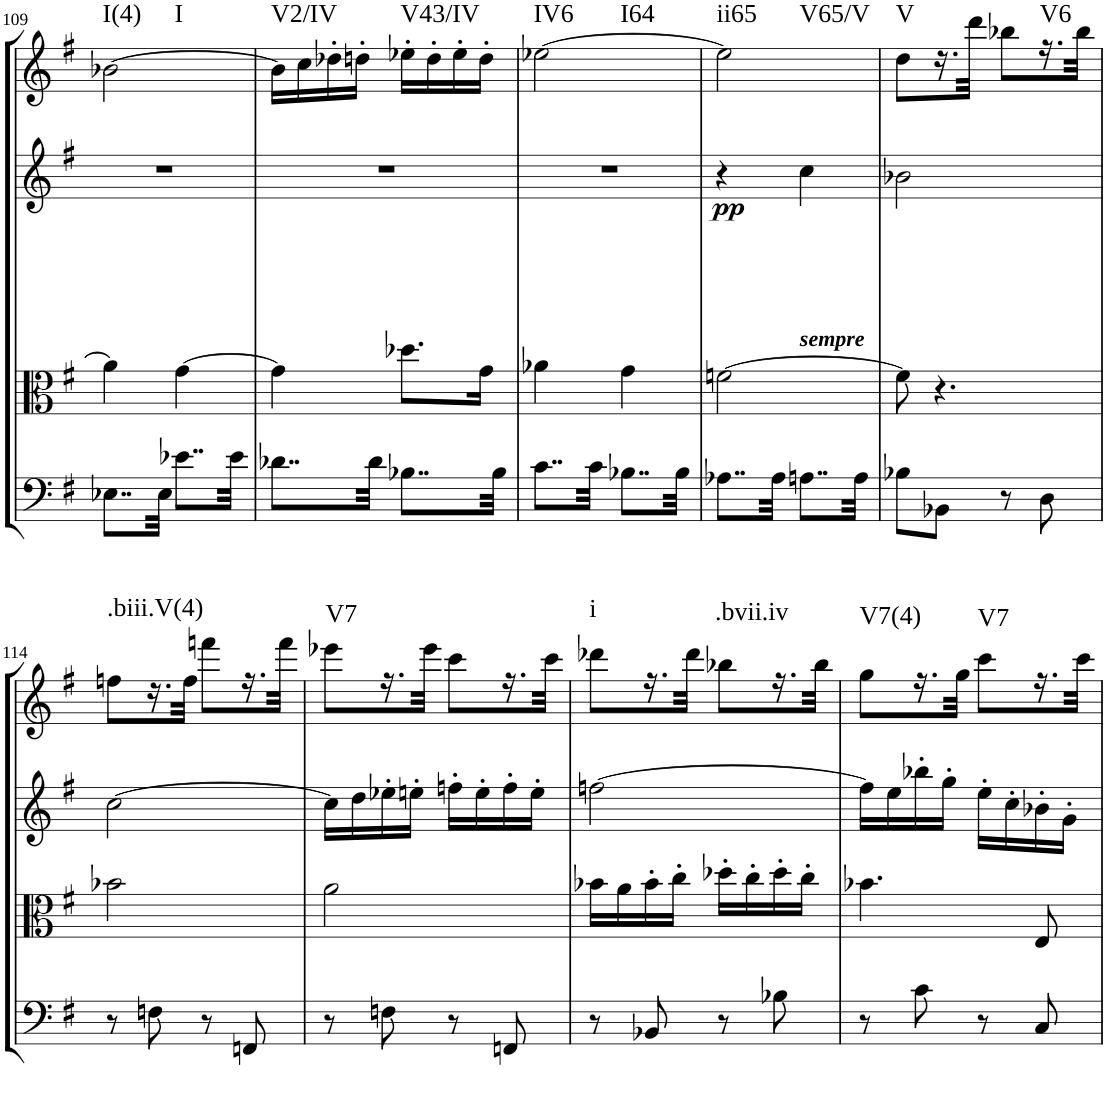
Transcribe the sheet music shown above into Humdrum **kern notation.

**kern	**kern	**kern	**dynam	**kern	**harte
*part4	*part3	*part2	*part2	*part1	*part1
*staff4	*staff3	*staff2	*staff2	*staff1	*
*I"Cello	*I"Viola	*I"2nd Violin	*	*I"1st Violin	*
*	*I'Vla	*I'Vln	*	*I'Vln	*
!!LO:PB:g=z
*clefF4	*clefC3	*clefG2	*	*clefG2	*
*k[f#]	*k[f#]	*k[f#]	*	*k[f#]	*
*G:	*G:	*G:	*	*G:	*
*M2/4	*M2/4	*M2/4	*	*M2/4	*
=109	=109	=109	=109	=109	=109
!	!	!	!	!	!LO:H:n=1:kt=I(4)
!	!	!	!	!	!LO:H:n=2:kt=I
8..E-X\L	4a-\]	2r	.	[2b-X\	N N
32E-\Jkk	.	.	.	.	.
8..e-X\L	[4g\	.	.	.	.
32e-\Jkk	.	.	.	.	.
=110	=110	=110	=110	=110	=110
!	!	!	!	!	!LO:H:kt=V2/IV
8..d-X\L	4g\]	2r	.	16b-\LL]	N
.	.	.	.	16cc\	.
.	.	.	.	16dd-X'\	.
.	.	.	.	16ddn'\JJ	.
32d-\Jkk	.	.	.	.	.
!	!	!	!	!	!LO:H:kt=V43/IV
8..B-X\L	8.dd-X\L	.	.	16ee-X'\LL	N
.	.	.	.	16dd'\	.
.	.	.	.	16ee-'\	.
.	16g\Jk	.	.	16dd'\JJ	.
32B-\Jkk	.	.	.	.	.
=111	=111	=111	=111	=111	=111
!	!	!	!	!	!LO:H:n=1:kt=IV6
!	!	!	!	!	!LO:H:n=2:kt=I64
8..c\L	4a-X\	2r	.	[2ee-X\	N N
32c\Jkk	.	.	.	.	.
8..B-X\L	4g\	.	.	.	.
32B-\Jkk	.	.	.	.	.
=112	=112	=112	=112	=112	=112
!	!	!	!LO:DY:b	!	!LO:H:n=1:kt=ii65
!	!	!	!	!	!LO:H:n=2:kt=V65/V
8..A-X\L	[2fn\	4r	pp	2ee-\]	N N
32A-\Jkk	.	.	.	.	.
!	!	!LO:TX:b:Bi:t=sempre	!	!	!
8..An\L	.	4cc\	.	.	.
32A\Jkk	.	.	.	.	.
=113	=113	=113	=113	=113	=113
!	!	!	!	!	!LO:H:kt=V
8B-X\L	8f\]	2b-X\	.	8dd\L	N
8BB-X\J	4.r	.	.	16.r	.
.	.	.	.	32ddd\JJk	.
8r	.	.	.	8bb-X\L	.
!	!	!	!	!	!LO:H:kt=V6
8D\	.	.	.	16.r	N
.	.	.	.	32bb-\JJk	.
!!LO:LB:g=z
=114	=114	=114	=114	=114	=114
!	!	!	!	!	!LO:H:kt=.biii.V(4)
8r	2b-X\	[2cc\	.	8ffn\L	N
8Fn\	.	.	.	16.r	.
.	.	.	.	32ff\JJk	.
8r	.	.	.	8fffn\L	.
8FFn/	.	.	.	16.r	.
.	.	.	.	32fff\JJk	.
=115	=115	=115	=115	=115	=115
!	!	!	!	!	!LO:H:kt=V7
8r	2a\	16cc\LL]	.	8eee-X\L	N
.	.	16dd\	.	.	.
8Fn\	.	16ee-X'\	.	16.r	.
.	.	16een'\JJ	.	.	.
.	.	.	.	32eee-\JJk	.
8r	.	16ffn'\LL	.	8ccc\L	.
.	.	16ee'\	.	.	.
8FFn/	.	16ff'\	.	16.r	.
.	.	16ee'\JJ	.	.	.
.	.	.	.	32ccc\JJk	.
=116	=116	=116	=116	=116	=116
!	!	!	!	!	!LO:H:kt=i
8r	16b-X\LL	[2ffn\	.	8ddd-X\L	N
.	16a\	.	.	.	.
8BB-X/	16b-'\	.	.	16.r	.
.	16cc'\JJ	.	.	.	.
.	.	.	.	32ddd-\JJk	.
!	!	!	!	!	!LO:H:kt=.bvii.iv
8r	16dd-X'\LL	.	.	8bb-X\L	N
.	16cc'\	.	.	.	.
8B-X\	16dd-'\	.	.	16.r	.
.	16cc'\JJ	.	.	.	.
.	.	.	.	32bb-\JJk	.
=117	=117	=117	=117	=117	=117
!	!	!	!	!	!LO:H:kt=V7(4)
8r	4.b-X\	16ff\LL]	.	8gg\L	N
.	.	16ee\	.	.	.
8c\	.	16bb-X'\	.	16.r	.
.	.	16gg'\JJ	.	.	.
.	.	.	.	32gg\JJk	.
!	!	!	!	!	!LO:H:kt=V7
8r	.	16ee'\LL	.	8ccc\L	N
.	.	16cc'\	.	.	.
8C/	8E/	16b-X'\	.	16.r	.
.	.	16g'\JJ	.	.	.
.	.	.	.	32ccc\JJk	.
=	=	=	=	=	=
*-	*-	*-	*-	*-	*-
